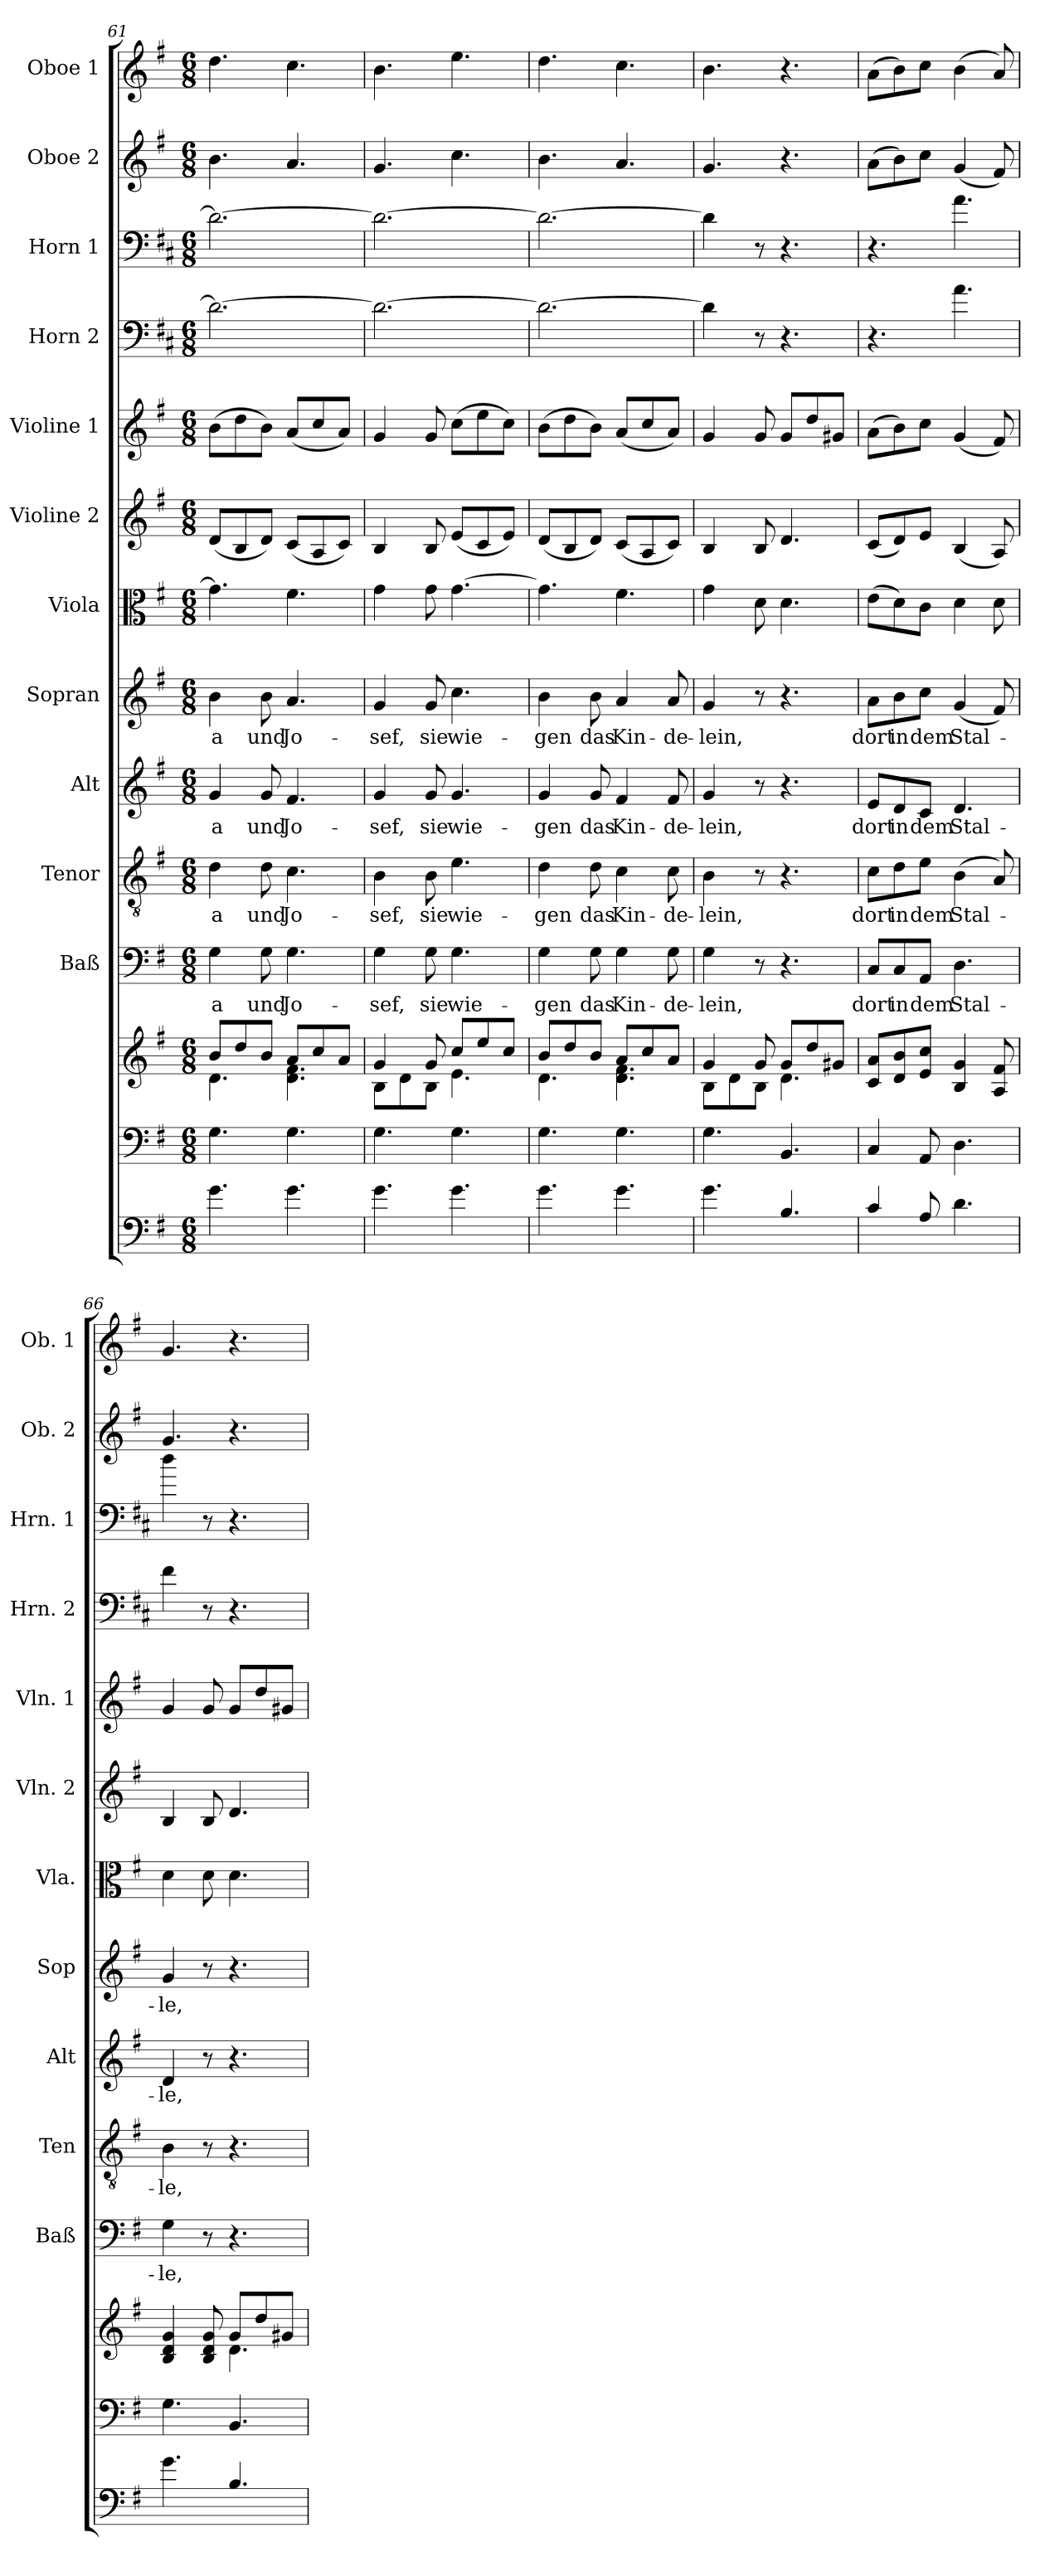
**kern	**kern	**kern	**kern	**text	**kern	**text	**kern	**text	**kern	**text	**kern	**kern	**kern	**kern	**kern	**kern	**kern
*part13	*part12	*part12	*part11	*part11	*part10	*part10	*part9	*part9	*part8	*part8	*part7	*part6	*part5	*part4	*part3	*part2	*part1
*staff14	*staff13	*staff12	*staff11	*staff11	*staff10	*staff10	*staff9	*staff9	*staff8	*staff8	*staff7	*staff6	*staff5	*staff4	*staff3	*staff2	*staff1
*	*	*	*I"Baß	*	*I"Tenor	*	*I"Alt	*	*I"Sopran	*	*I"Viola	*I"Violine 2	*I"Violine 1	*I"Horn 2	*I"Horn 1	*I"Oboe 2	*I"Oboe 1
*	*	*	*I'Baß	*	*I'Ten	*	*I'Alt	*	*I'Sop	*	*I'Vla.	*I'Vln. 2	*I'Vln. 1	*I'Hrn. 2	*I'Hrn. 1	*I'Ob. 2	*I'Ob. 1
*clefF4	*clefF4	*clefG2	*clefF4	*	*clefGv2	*	*clefG2	*	*clefG2	*	*clefC3	*clefG2	*clefG2	*clefF4	*clefF4	*clefG2	*clefG2
*ITrd7c12	*	*	*	*	*	*	*	*	*	*	*	*	*	*ITrd4c7	*ITrd4c7	*	*
*k[f#]	*k[f#]	*k[f#]	*k[f#]	*	*k[f#]	*	*k[f#]	*	*k[f#]	*	*k[f#]	*k[f#]	*k[f#]	*k[f#]	*k[f#]	*k[f#]	*k[f#]
*G:	*G:	*G:	*G:	*	*G:	*	*G:	*	*G:	*	*G:	*G:	*G:	*G:	*G:	*G:	*G:
*M6/8	*M6/8	*M6/8	*M6/8	*	*M6/8	*	*M6/8	*	*M6/8	*	*M6/8	*M6/8	*M6/8	*M6/8	*M6/8	*M6/8	*M6/8
=61	=61	=61	=61	=61	=61	=61	=61	=61	=61	=61	=61	=61	=61	=61	=61	=61	=61
*	*	*^	*	*	*	*	*	*	*	*	*	*	*	*	*	*	*
!	!	!	!	!	!LO:LY:b	!	!LO:LY:b	!	!LO:LY:b	!	!LO:LY:b	!	!	!	!	!	!	!
4.G\	4.G\	8b/L	4.d\	4G\	-a	4d\	-a	4g/	-a	4b\	-a	4.g\]	(<8d/L	(>8b\L	2.G\_	2.G\_	4.b\	4.dd\
.	.	8dd/	.	.	.	.	.	.	.	.	.	.	8B/	8dd\	.	.	.	.
!	!	!	!	!	!LO:LY:b	!	!LO:LY:b	!	!LO:LY:b	!	!LO:LY:b	!	!	!	!	!	!	!
.	.	8b/J	.	8G\	und	8d\	und	8g/	und	8b\	und	.	8d/J)	8b\J)	.	.	.	.
!	!	!	!	!	!LO:LY:b	!	!LO:LY:b	!	!LO:LY:b	!	!LO:LY:b	!	!	!	!	!	!	!
4.G\	4.G\	8a/L	4.d\ 4.f#\	4.G\	Jo-	4.c\	Jo-	4.f#/	Jo-	4.a/	Jo-	4.f#\	(<8c/L	(<8a/L	.	.	4.a/	4.cc\
.	.	8cc/	.	.	.	.	.	.	.	.	.	.	8A/	8cc/	.	.	.	.
.	.	8a/J	.	.	.	.	.	.	.	.	.	.	8c/J)	8a/J)	.	.	.	.
=62	=62	=62	=62	=62	=62	=62	=62	=62	=62	=62	=62	=62	=62	=62	=62	=62	=62	=62
!	!	!	!	!	!LO:LY:b	!	!LO:LY:b	!	!LO:LY:b	!	!LO:LY:b	!	!	!	!	!	!	!
4.G\	4.G\	4g/	8B\L	4G\	-sef,	4B\	-sef,	4g/	-sef,	4g/	-sef,	4g\	4B/	4g/	2.G\_	2.G\_	4.g/	4.b\
.	.	.	8d\	.	.	.	.	.	.	.	.	.	.	.	.	.	.	.
!	!	!	!	!	!LO:LY:b	!	!LO:LY:b	!	!LO:LY:b	!	!LO:LY:b	!	!	!	!	!	!	!
.	.	8g/	8B\J	8G\	sie	8B\	sie	8g/	sie	8g/	sie	8g\	8B/	8g/	.	.	.	.
!	!	!	!	!	!LO:LY:b	!	!LO:LY:b	!	!LO:LY:b	!	!LO:LY:b	!	!	!	!	!	!	!
4.G\	4.G\	8cc/L	4.e\	4.G\	wie-	4.e\	wie-	4.g/	wie-	4.cc\	wie-	[4.g\	(<8e/L	(>8cc\L	.	.	4.cc\	4.ee\
.	.	8ee/	.	.	.	.	.	.	.	.	.	.	8c/	8ee\	.	.	.	.
.	.	8cc/J	.	.	.	.	.	.	.	.	.	.	8e/J)	8cc\J)	.	.	.	.
=63	=63	=63	=63	=63	=63	=63	=63	=63	=63	=63	=63	=63	=63	=63	=63	=63	=63	=63
!	!	!	!	!	!LO:LY:b	!	!LO:LY:b	!	!LO:LY:b	!	!LO:LY:b	!	!	!	!	!	!	!
4.G\	4.G\	8b/L	4.d\	4G\	-gen	4d\	-gen	4g/	-gen	4b\	-gen	4.g\]	(<8d/L	(>8b\L	2.G\_	2.G\_	4.b\	4.dd\
.	.	8dd/	.	.	.	.	.	.	.	.	.	.	8B/	8dd\	.	.	.	.
!	!	!	!	!	!LO:LY:b	!	!LO:LY:b	!	!LO:LY:b	!	!LO:LY:b	!	!	!	!	!	!	!
.	.	8b/J	.	8G\	das	8d\	das	8g/	das	8b\	das	.	8d/J)	8b\J)	.	.	.	.
!	!	!	!	!	!LO:LY:b	!	!LO:LY:b	!	!LO:LY:b	!	!LO:LY:b	!	!	!	!	!	!	!
4.G\	4.G\	8a/L	4.d\ 4.f#\	4G\	Kin-	4c\	Kin-	4f#/	Kin-	4a/	Kin-	4.f#\	(<8c/L	(<8a/L	.	.	4.a/	4.cc\
.	.	8cc/	.	.	.	.	.	.	.	.	.	.	8A/	8cc/	.	.	.	.
!	!	!	!	!	!LO:LY:b	!	!LO:LY:b	!	!LO:LY:b	!	!LO:LY:b	!	!	!	!	!	!	!
.	.	8a/J	.	8G\	-de-	8c\	-de-	8f#/	-de-	8a/	-de-	.	8c/J)	8a/J)	.	.	.	.
!!LO:PB:g=z
=64	=64	=64	=64	=64	=64	=64	=64	=64	=64	=64	=64	=64	=64	=64	=64	=64	=64	=64
!	!	!	!	!	!LO:LY:b	!	!LO:LY:b	!	!LO:LY:b	!	!LO:LY:b	!	!	!	!	!	!	!
4.G\	4.G\	4g/	8B\L	4G\	-lein,	4B\	-lein,	4g/	-lein,	4g/	-lein,	4g\	4B/	4g/	4G\]	4G\]	4.g/	4.b\
.	.	.	8d\	.	.	.	.	.	.	.	.	.	.	.	.	.	.	.
.	.	8g/	8B\J	8r	.	8r	.	8r	.	8r	.	8d\	8B/	8g/	8r	8r	.	.
4.BB/	4.BB/	8g/L	4.d\	4.r	.	4.r	.	4.r	.	4.r	.	4.d\	4.d/	8g/L	4.r	4.r	4.r	4.r
.	.	8dd/	.	.	.	.	.	.	.	.	.	.	.	8dd/	.	.	.	.
.	.	8g#X/J	.	.	.	.	.	.	.	.	.	.	.	8g#X/J	.	.	.	.
*	*	*v	*v	*	*	*	*	*	*	*	*	*	*	*	*	*	*	*
=65	=65	=65	=65	=65	=65	=65	=65	=65	=65	=65	=65	=65	=65	=65	=65	=65	=65
!	!	!	!	!LO:LY:b	!	!LO:LY:b	!	!LO:LY:b	!	!LO:LY:b	!	!	!	!	!	!	!
4C/	4C/	8c/ 8a/L	8C/L	dort	8c\L	dort	8e/L	dort	8a\L	dort	(>8e\L	(<8c/L	(>8a\L	4.r	4.r	(>8a\L	(>8a\L
!	!	!	!	!LO:LY:b	!	!LO:LY:b	!	!LO:LY:b	!	!LO:LY:b	!	!	!	!	!	!	!
.	.	8d/ 8b/	8C/	in	8d\	in	8d/	in	8b\	in	8d\)	8d/)	8b\)	.	.	8b\)	8b\)
!	!	!	!	!LO:LY:b	!	!LO:LY:b	!	!LO:LY:b	!	!LO:LY:b	!	!	!	!	!	!	!
8AA/	8AA/	8e/ 8cc/J	8AA/J	dem	8e\J	dem	8c/J	dem	8cc\J	dem	8c\J	8e/J	8cc\J	.	.	8cc\J	8cc\J
!	!	!	!	!LO:LY:b	!	!LO:LY:b	!	!LO:LY:b	!	!LO:LY:b	!	!	!	!	!	!	!
4.D\	4.D\	4B/ 4g/	4.D\	Stal-	(>4B\	Stal-	4.d/	Stal-	(<4g/	Stal-	4d\	(<4B/	(<4g/	4.d\	4.d\	(<4g/	(>4b\
.	.	8A/ 8f#/	.	.	8A/)	.	.	.	8f#/)	.	8d\	8A/)	8f#/)	.	.	8f#/)	8a/)
=66	=66	=66	=66	=66	=66	=66	=66	=66	=66	=66	=66	=66	=66	=66	=66	=66	=66
*	*	*^	*	*	*	*	*	*	*	*	*	*	*	*	*	*	*
!	!	!	!	!	!LO:LY:b	!	!LO:LY:b	!	!LO:LY:b	!	!LO:LY:b	!	!	!	!	!	!	!
4.G\	4.G\	4B/ 4d/ 4g/	4.ryy	4G\	-le,	4B\	-le,	4d/	-le,	4g/	-le,	4d\	4B/	4g/	4B\	4g\	4.g/	4.g/
.	.	8B/ 8d/ 8g/	.	8r	.	8r	.	8r	.	8r	.	8d\	8B/	8g/	8r	8r	.	.
4.BB/	4.BB/	8g/L	4.d\	4.r	.	4.r	.	4.r	.	4.r	.	4.d\	4.d/	8g/L	4.r	4.r	4.r	4.r
.	.	8dd/	.	.	.	.	.	.	.	.	.	.	.	8dd/	.	.	.	.
.	.	8g#X/J	.	.	.	.	.	.	.	.	.	.	.	8g#X/J	.	.	.	.
*	*	*v	*v	*	*	*	*	*	*	*	*	*	*	*	*	*	*	*
=	=	=	=	=	=	=	=	=	=	=	=	=	=	=	=	=	=
*-	*-	*-	*-	*-	*-	*-	*-	*-	*-	*-	*-	*-	*-	*-	*-	*-	*-
